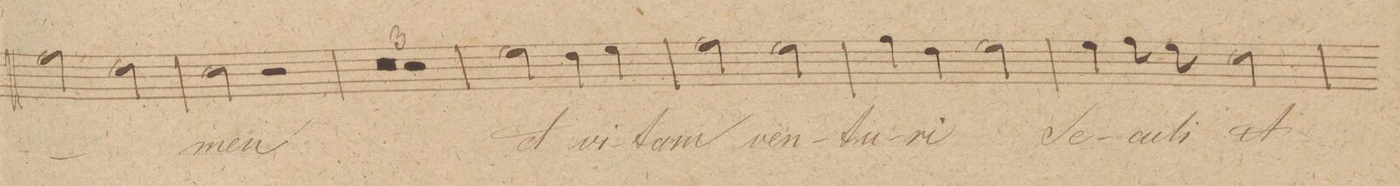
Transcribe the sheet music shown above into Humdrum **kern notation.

**kern	**text	**dynam
*I"Canto.	*	*
*clefC1	*	*
*k[f#c#g#]	*	*
*met(c|)	*	*
*M2/2	*	*
2dd\	.	.
2b\	.	.
=221	=221	=221
2a\	-men	.
2r	.	.
=222	=222	=222
0r	.	.
=223	=223	=223
=224	=224	=224
1r	.	.
=225	=225	=225
2cc#\	et	.
4b\	vi-	.
4cc#\	.	.
=226	=226	=226
2dd\	-tam	.
2cc#\	ven-	.
=227	=227	=227
4dd\	-tu-	.
4b\	.	.
2cc#\	-ri	.
=228	=228	=228
4cc#\	Se-	.
8dd\	-cu-	.
8cc#\	-li	.
2b\	A-	.
=229	=229	=229
*-	*-	*-
